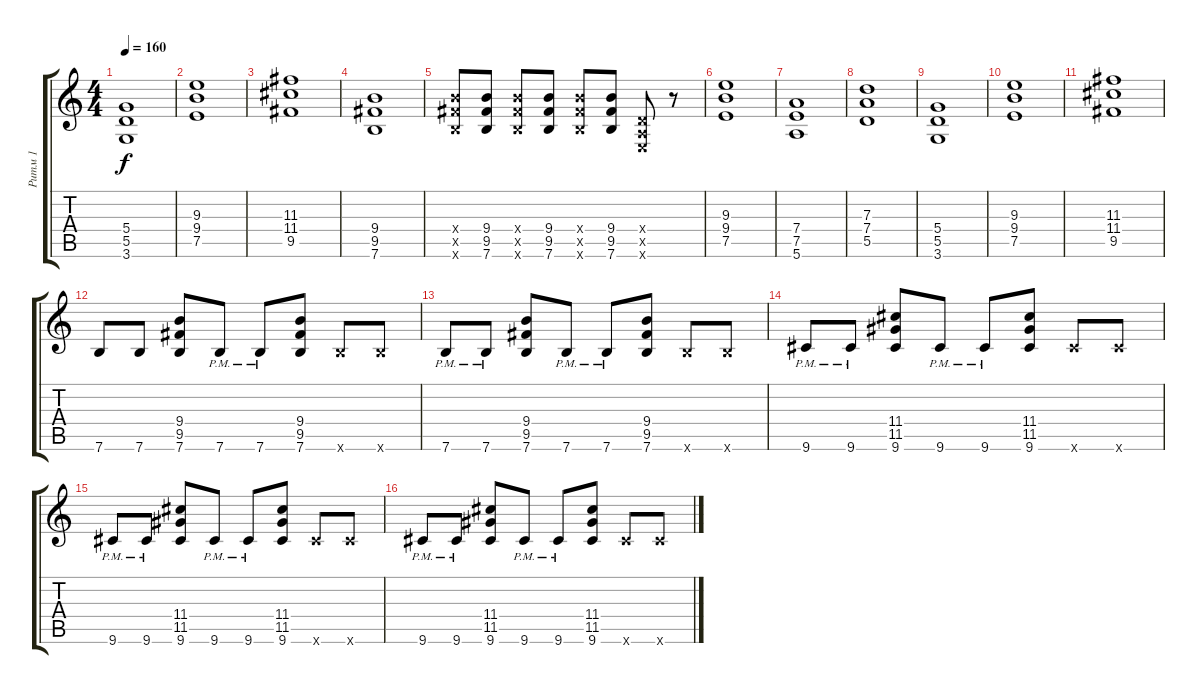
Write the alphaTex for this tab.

\track ("Ритм 1" "Ритм 1") {instrument distortionguitar}
\staff {score tabs}
\tuning (E4 B3 G3 D3 A2 E2) {hide}
\ts (4 4)
\tempo 160
\clef g2
\ks c
(5.4 5.5 3.6).1{dy f} |
(9.3 9.4 7.5).1 |
(11.3 11.4 9.5).1 |
(9.4 9.5 7.6).1 |
(9.4{x} 9.5{x} 7.6{x}).8 (9.4 9.5 7.6).8 (9.4{x} 9.5{x} 7.6{x}).8 (9.4 9.5 7.6).8 (9.4{x} 9.5{x} 7.6{x}).8 (9.4 9.5 7.6).8 (0.4{x} 0.5{x} 0.6{x}).8 r.8 |
(9.3 9.4 7.5).1 |
(7.4 7.5 5.6).1 |
(7.3 7.4 5.5).1 |
(5.4 5.5 3.6).1 |
(9.3 9.4 7.5).1 |
(11.3 11.4 9.5).1 |
7.6.8 7.6.8 (9.4 9.5 7.6).8 7.6{pm}.8 7.6{pm}.8 (9.4 9.5 7.6).8 7.6{x}.8 7.6{x}.8 |
7.6{pm}.8 7.6{pm}.8 (9.4 9.5 7.6).8 7.6{pm}.8 7.6{pm}.8 (9.4 9.5 7.6).8 7.6{x}.8 7.6{x}.8 |
9.6{pm}.8 9.6{pm}.8 (11.4 11.5 9.6).8 9.6{pm}.8 9.6{pm}.8 (11.4 11.5 9.6).8 9.6{x}.8 9.6{x}.8 |
9.6{pm}.8 9.6{pm}.8 (11.4 11.5 9.6).8 9.6{pm}.8 9.6{pm}.8 (11.4 11.5 9.6).8 9.6{x}.8 9.6{x}.8 |
9.6{pm}.8 9.6{pm}.8 (11.4 11.5 9.6).8 9.6{pm}.8 9.6{pm}.8 (11.4 11.5 9.6).8 9.6{x}.8 9.6{x}.8
